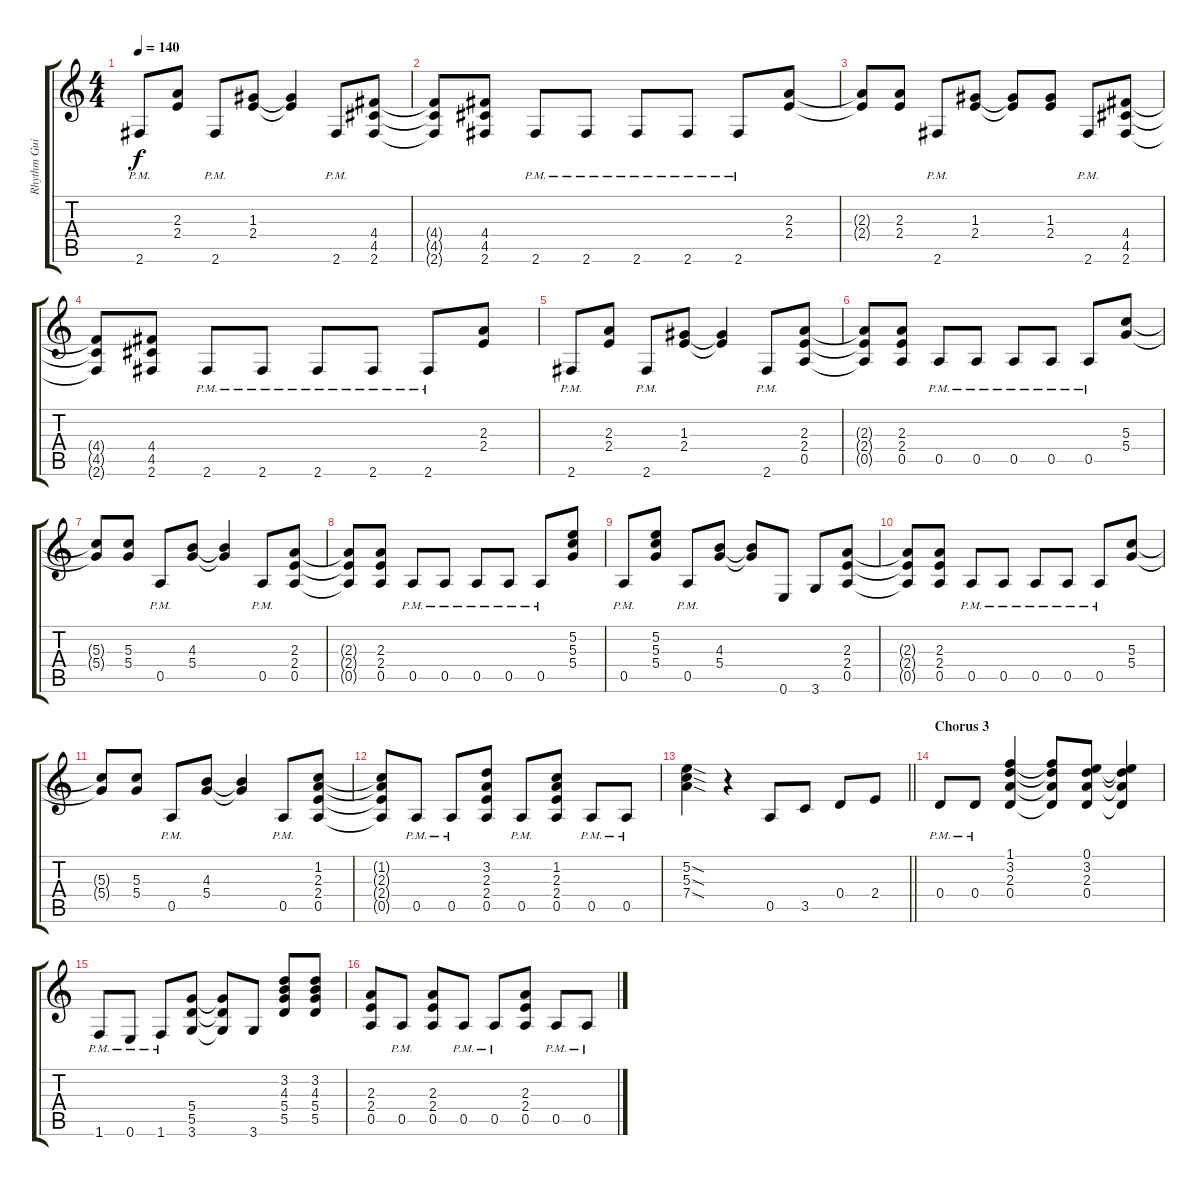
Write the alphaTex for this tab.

\track ("Rhythm Guitar" "Rhythm Gui") {instrument overdrivenguitar}
\staff {score tabs}
\tuning (E4 B3 G3 D3 A2 E2) {hide}
\ts (4 4)
\tempo 140
\clef g2
\ks c
2.6{pm}.8{dy f} (2.3 2.4).8 2.6{pm}.8 (1.3 2.4).8 (1.3{t} 2.4{t}).4 2.6{pm}.8 (4.4 4.5 2.6).8 |
(4.4{t} 4.5{t} 2.6{t}).8 (4.4 4.5 2.6).8 2.6{pm}.8 2.6{pm}.8 2.6{pm}.8 2.6{pm}.8 2.6{pm}.8 (2.3 2.4).8 |
(2.3{t} 2.4{t}).8 (2.3 2.4).8 2.6{pm}.8 (1.3 2.4).8 (1.3{t} 2.4{t}).8 (1.3 2.4).8 2.6{pm}.8 (4.4 4.5 2.6).8 |
(4.4{t} 4.5{t} 2.6{t}).8 (4.4 4.5 2.6).8 2.6{pm}.8 2.6{pm}.8 2.6{pm}.8 2.6{pm}.8 2.6{pm}.8 (2.3 2.4).8 |
2.6{pm}.8 (2.3 2.4).8 2.6{pm}.8 (1.3 2.4).8 (1.3{t} 2.4{t}).4 2.6{pm}.8 (2.3 2.4 0.5).8 |
(2.3{t} 2.4{t} 0.5{t}).8 (2.3 2.4 0.5).8 0.5{pm}.8 0.5{pm}.8 0.5{pm}.8 0.5{pm}.8 0.5{pm}.8 (5.3 5.4).8 |
(5.3{t} 5.4{t}).8 (5.3 5.4).8 0.5{pm}.8 (4.3 5.4).8 (4.3{t} 5.4{t}).4 0.5{pm}.8 (2.3 2.4 0.5).8 |
(2.3{t} 2.4{t} 0.5{t}).8 (2.3 2.4 0.5).8 0.5{pm}.8 0.5{pm}.8 0.5{pm}.8 0.5{pm}.8 0.5{pm}.8 (5.2 5.3 5.4).8 |
0.5{pm}.8 (5.2 5.3 5.4).8 0.5{pm}.8 (4.3 5.4).8 (4.3{t} 5.4{t}).8 0.6.8 3.6.8 (2.3 2.4 0.5).8 |
(2.3{t} 2.4{t} 0.5{t}).8 (2.3 2.4 0.5).8 0.5{pm}.8 0.5{pm}.8 0.5{pm}.8 0.5{pm}.8 0.5{pm}.8 (5.3 5.4).8 |
(5.3{t} 5.4{t}).8 (5.3 5.4).8 0.5{pm}.8 (4.3 5.4).8 (4.3{t} 5.4{t}).4 0.5{pm}.8 (1.2 2.3 2.4 0.5).8 |
(1.2{t} 2.3{t} 2.4{t} 0.5{t}).8 0.5{pm}.8 0.5{pm}.8 (3.2 2.3 2.4 0.5).8 0.5{pm}.8 (1.2 2.3 2.4 0.5).8 0.5{pm}.8 0.5{pm}.8 |
\barLineRight lightlight
(5.2{sod} 5.3{sod} 7.4{sod}).4 r.4 0.5.8 3.5.8 0.4.8 2.4.8 |
\section ("" "Chorus 3")
0.4{pm}.8 0.4{pm}.8 (1.1 3.2 2.3 0.4).4 (1.1{t} 3.2{t} 2.3{t} 0.4{t}).8 (0.1 3.2 2.3 0.4).8 (0.1{t} 3.2{t} 2.3{t} 0.4{t}).4 |
1.6{pm}.8 0.6{pm}.8 1.6{pm}.8 (5.4 5.5 3.6).8 (5.4{t} 5.5{t} 3.6{t}).8 3.6.8 (3.2 4.3 5.4 5.5).8 (3.2 4.3 5.4 5.5).8 |
(2.3 2.4 0.5).8 0.5{pm}.8 (2.3 2.4 0.5).8 0.5{pm}.8 0.5{pm}.8 (2.3 2.4 0.5).8 0.5{pm}.8 0.5{pm}.8
